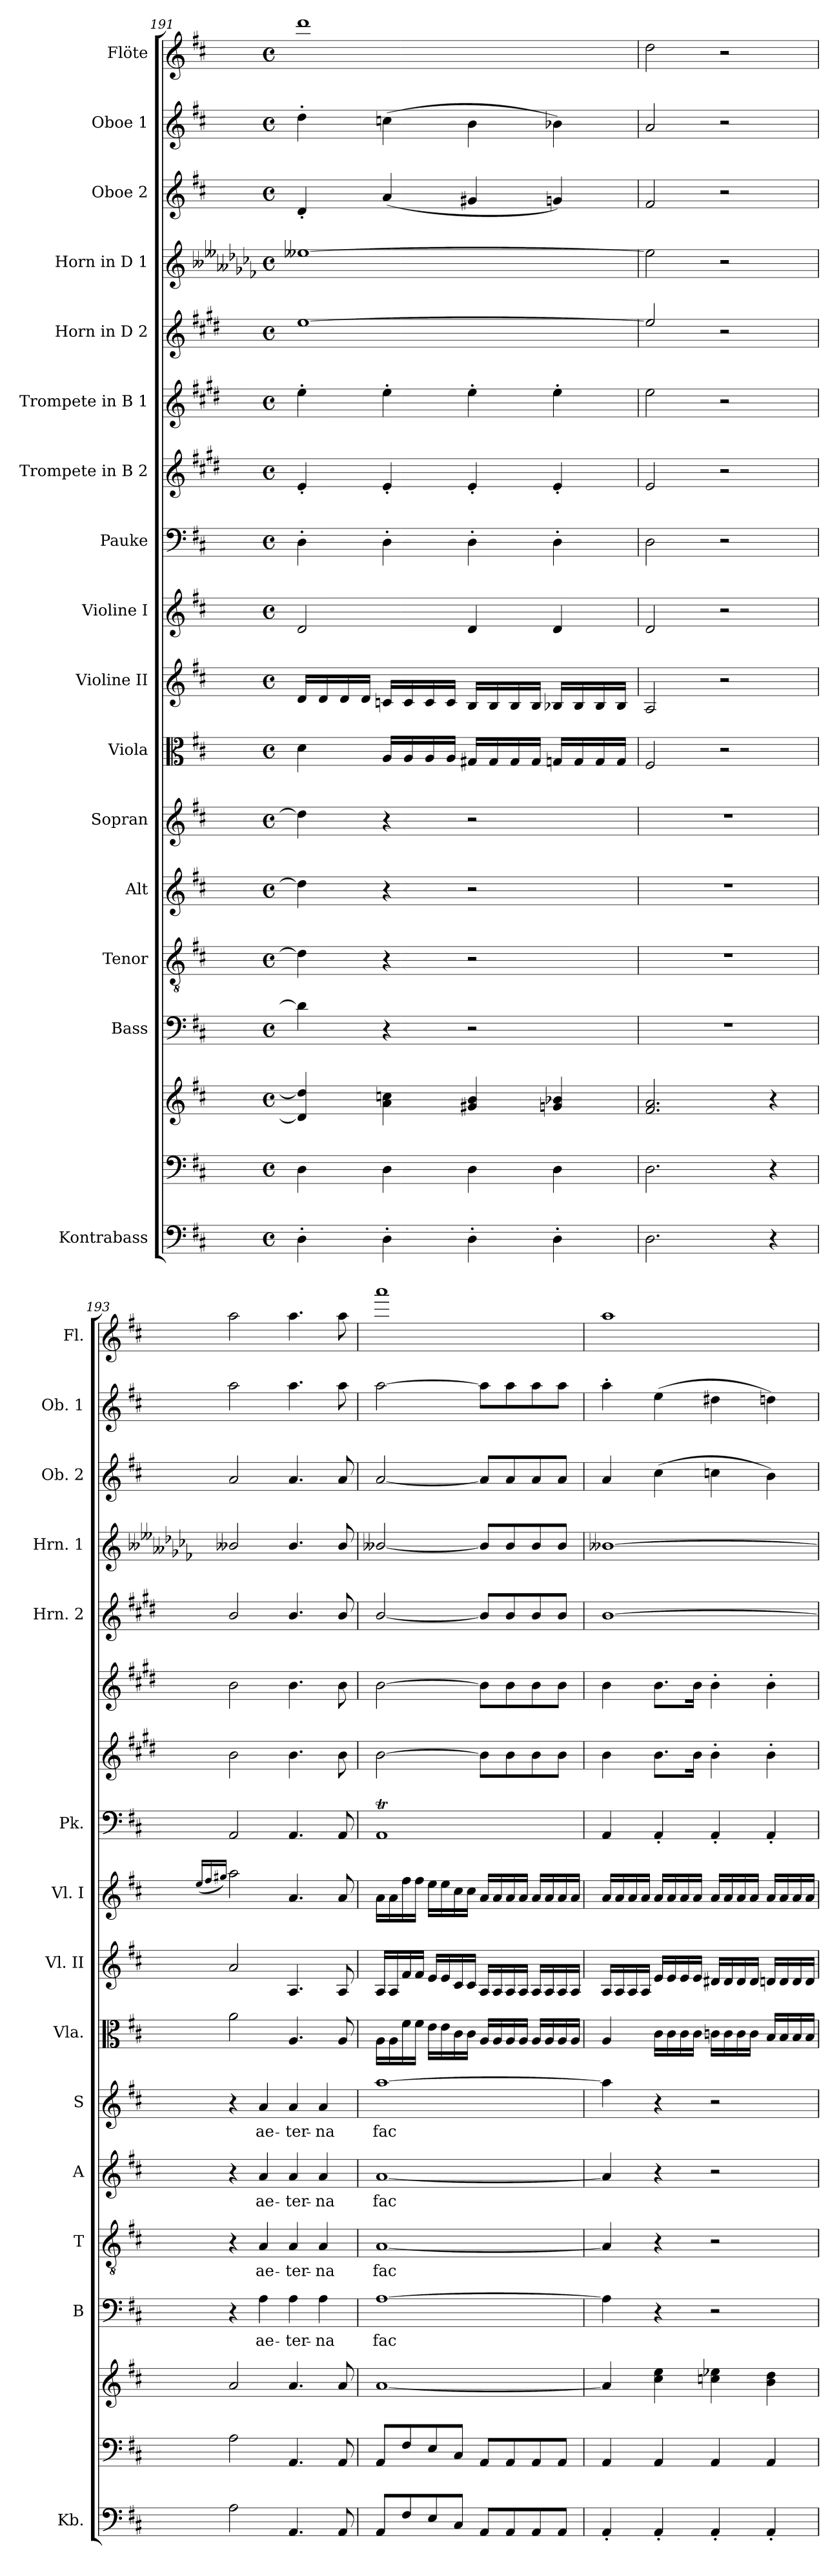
**kern	**kern	**kern	**kern	**text	**kern	**text	**kern	**text	**kern	**text	**kern	**kern	**kern	**kern	**kern	**kern	**kern	**kern	**kern	**kern	**kern
*part17	*part16	*part16	*part15	*part15	*part14	*part14	*part13	*part13	*part12	*part12	*part11	*part10	*part9	*part8	*part7	*part6	*part5	*part4	*part3	*part2	*part1
*staff18	*staff17	*staff16	*staff15	*staff15	*staff14	*staff14	*staff13	*staff13	*staff12	*staff12	*staff11	*staff10	*staff9	*staff8	*staff7	*staff6	*staff5	*staff4	*staff3	*staff2	*staff1
*I"Kontrabass	*	*	*I"Bass	*	*I"Tenor	*	*I"Alt	*	*I"Sopran	*	*I"Viola	*I"Violine II	*I"Violine I	*I"Pauke	*I"Trompete in B 2	*I"Trompete in B 1	*I"Horn in D 2	*I"Horn in D 1	*I"Oboe 2	*I"Oboe 1	*I"Flöte
*I'Kb.	*	*	*I'B	*	*I'T	*	*I'A	*	*I'S	*	*I'Vla.	*I'Vl. II	*I'Vl. I	*I'Pk.	*	*	*I'Hrn. 2	*I'Hrn. 1	*I'Ob. 2	*I'Ob. 1	*I'Fl.
*clefF4	*clefF4	*clefG2	*clefF4	*	*clefGv2	*	*clefG2	*	*clefG2	*	*clefC3	*clefG2	*clefG2	*clefF4	*clefG2	*clefG2	*clefG2	*clefG2	*clefG2	*clefG2	*clefG2
*ITrd7c12	*	*	*	*	*	*	*	*	*	*	*	*	*	*	*ITrd1c2	*ITrd1c2	*ITrd4c7	*ITrd-8c-12	*	*	*
*k[f#c#]	*k[f#c#]	*k[f#c#]	*k[f#c#]	*	*k[f#c#]	*	*k[f#c#]	*	*k[f#c#]	*	*k[f#c#]	*k[f#c#]	*k[f#c#]	*k[f#c#]	*k[f#c#]	*k[f#c#]	*k[f#c#g#]	*k[b--e--a--d-g-c-f-]	*k[f#c#]	*k[f#c#]	*k[f#c#]
*D:	*D:	*D:	*D:	*	*D:	*	*D:	*	*D:	*	*D:	*D:	*D:	*D:	*D:	*D:	*A:	*E--:	*D:	*D:	*D:
*M4/4	*M4/4	*M4/4	*M4/4	*	*M4/4	*	*M4/4	*	*M4/4	*	*M4/4	*M4/4	*M4/4	*M4/4	*M4/4	*M4/4	*M4/4	*M4/4	*M4/4	*M4/4	*M4/4
*met(c)	*met(c)	*met(c)	*met(c)	*	*met(c)	*	*met(c)	*	*met(c)	*	*met(c)	*met(c)	*met(c)	*met(c)	*met(c)	*met(c)	*met(c)	*met(c)	*met(c)	*met(c)	*met(c)
=191	=191	=191	=191	=191	=191	=191	=191	=191	=191	=191	=191	=191	=191	=191	=191	=191	=191	=191	=191	=191	=191
4DD'>\	4D\	4d/] 4dd/]	4d\]	.	4d\]	.	4dd\]	.	4dd\]	.	4d\	16d/LL	2d/	4D'>\	4d'</	4dd'>\	[1a	[1eee--	4d'</	4dd'>\	1ddd
.	.	.	.	.	.	.	.	.	.	.	.	16d/	.	.	.	.	.	.	.	.	.
.	.	.	.	.	.	.	.	.	.	.	.	16d/	.	.	.	.	.	.	.	.	.
.	.	.	.	.	.	.	.	.	.	.	.	16d/JJ	.	.	.	.	.	.	.	.	.
4DD'>\	4D\	4a\ 4ccn\	4r	.	4r	.	4r	.	4r	.	16A/LL	16cn/LL	.	4D'>\	4d'</	4dd'>\	.	.	(<4a/	(>4ccn\	.
.	.	.	.	.	.	.	.	.	.	.	16A/	16c/	.	.	.	.	.	.	.	.	.
.	.	.	.	.	.	.	.	.	.	.	16A/	16c/	.	.	.	.	.	.	.	.	.
.	.	.	.	.	.	.	.	.	.	.	16A/JJ	16c/JJ	.	.	.	.	.	.	.	.	.
4DD'>\	4D\	4g#X/ 4b/	2r	.	2r	.	2r	.	2r	.	16G#X/LL	16B/LL	4d/	4D'>\	4d'</	4dd'>\	.	.	4g#X/	4b\	.
.	.	.	.	.	.	.	.	.	.	.	16G#/	16B/	.	.	.	.	.	.	.	.	.
.	.	.	.	.	.	.	.	.	.	.	16G#/	16B/	.	.	.	.	.	.	.	.	.
.	.	.	.	.	.	.	.	.	.	.	16G#/JJ	16B/JJ	.	.	.	.	.	.	.	.	.
4DD'>\	4D\	4gn/ 4b-X/	.	.	.	.	.	.	.	.	16Gn/LL	16B-X/LL	4d/	4D'>\	4d'</	4dd'>\	.	.	4gn/)	4b-X\)	.
.	.	.	.	.	.	.	.	.	.	.	16G/	16B-/	.	.	.	.	.	.	.	.	.
.	.	.	.	.	.	.	.	.	.	.	16G/	16B-/	.	.	.	.	.	.	.	.	.
.	.	.	.	.	.	.	.	.	.	.	16G/JJ	16B-/JJ	.	.	.	.	.	.	.	.	.
=192	=192	=192	=192	=192	=192	=192	=192	=192	=192	=192	=192	=192	=192	=192	=192	=192	=192	=192	=192	=192	=192
2.DD\	2.D\	2.f#/ 2.a/	1r	.	1r	.	1r	.	1r	.	2F#/	2A/	2d/	2D\	2d/	2dd\	2a/]	2eee--\]	2f#/	2a/	2dd\
.	.	.	.	.	.	.	.	.	.	.	2r	2r	2r	2r	2r	2r	2r	2r	2r	2r	2r
4r	4r	4r	.	.	.	.	.	.	.	.	.	.	.	.	.	.	.	.	.	.	.
=193	=193	=193	=193	=193	=193	=193	=193	=193	=193	=193	=193	=193	=193	=193	=193	=193	=193	=193	=193	=193	=193
.	.	.	.	.	.	.	.	.	.	.	.	.	(<16qee/LL	.	.	.	.	.	.	.	.
.	.	.	.	.	.	.	.	.	.	.	.	.	16qff#/	.	.	.	.	.	.	.	.
.	.	.	.	.	.	.	.	.	.	.	.	.	16qgg#X/JJ)	.	.	.	.	.	.	.	.
2AA\	2A\	2a/	4r	.	4r	.	4r	.	4r	.	2a\	2a/	2aa\	2AA/	2a\	2a\	2e/	2bb--/	2a/	2aa\	2aa\
!	!	!	!	!LO:LY:b	!	!LO:LY:b	!	!LO:LY:b	!	!LO:LY:b	!	!	!	!	!	!	!	!	!	!	!
.	.	.	4A\	ae-	4A/	ae-	4a/	ae-	4a/	ae-	.	.	.	.	.	.	.	.	.	.	.
!	!	!	!	!LO:LY:b	!	!LO:LY:b	!	!LO:LY:b	!	!LO:LY:b	!	!	!	!	!	!	!	!	!	!	!
4.AAA/	4.AA/	4.a/	4A\	-ter-	4A/	-ter-	4a/	-ter-	4a/	-ter-	4.A/	4.A/	4.a/	4.AA/	4.a\	4.a\	4.e/	4.bb--/	4.a/	4.aa\	4.aa\
!	!	!	!	!LO:LY:b	!	!LO:LY:b	!	!LO:LY:b	!	!LO:LY:b	!	!	!	!	!	!	!	!	!	!	!
.	.	.	4A\	-na	4A/	-na	4a/	-na	4a/	-na	.	.	.	.	.	.	.	.	.	.	.
8AAA/	8AA/	8a/	.	.	.	.	.	.	.	.	8A/	8A/	8a/	8AA/	8a\	8a\	8e/	8bb--/	8a/	8aa\	8aa\
!!LO:PB:g=z
=194	=194	=194	=194	=194	=194	=194	=194	=194	=194	=194	=194	=194	=194	=194	=194	=194	=194	=194	=194	=194	=194
!	!	!	!	!LO:LY:b	!	!LO:LY:b	!	!LO:LY:b	!	!LO:LY:b	!	!	!	!	!	!	!	!	!	!	!
8AAA/L	8AA/L	[1a	[1A	fac	[1A	fac	[1a	fac	[1aa	fac	16A\LL	16A/LL	16a\LL	1AAT	[2a\	[2a\	[2e/	[2bb--/	[2a/	[2aa\	1aaa
.	.	.	.	.	.	.	.	.	.	.	16A\	16A/	16a\	.	.	.	.	.	.	.	.
8FF#/	8F#/	.	.	.	.	.	.	.	.	.	16f#\	16f#/	16ff#\	.	.	.	.	.	.	.	.
.	.	.	.	.	.	.	.	.	.	.	16f#\JJ	16f#/JJ	16ff#\JJ	.	.	.	.	.	.	.	.
8EE/	8E/	.	.	.	.	.	.	.	.	.	16e\LL	16e/LL	16ee\LL	.	.	.	.	.	.	.	.
.	.	.	.	.	.	.	.	.	.	.	16e\	16e/	16ee\	.	.	.	.	.	.	.	.
8CC#/J	8C#/J	.	.	.	.	.	.	.	.	.	16c#\	16c#/	16cc#\	.	.	.	.	.	.	.	.
.	.	.	.	.	.	.	.	.	.	.	16c#\JJ	16c#/JJ	16cc#\JJ	.	.	.	.	.	.	.	.
8AAA/L	8AA/L	.	.	.	.	.	.	.	.	.	16A/LL	16A/LL	16a/LL	.	8a\L]	8a\L]	8e/L]	8bb--/L]	8a/L]	8aa\L]	.
.	.	.	.	.	.	.	.	.	.	.	16A/	16A/	16a/	.	.	.	.	.	.	.	.
8AAA/	8AA/	.	.	.	.	.	.	.	.	.	16A/	16A/	16a/	.	8a\	8a\	8e/	8bb--/	8a/	8aa\	.
.	.	.	.	.	.	.	.	.	.	.	16A/JJ	16A/JJ	16a/JJ	.	.	.	.	.	.	.	.
8AAA/	8AA/	.	.	.	.	.	.	.	.	.	16A/LL	16A/LL	16a/LL	.	8a\	8a\	8e/	8bb--/	8a/	8aa\	.
.	.	.	.	.	.	.	.	.	.	.	16A/	16A/	16a/	.	.	.	.	.	.	.	.
8AAA/J	8AA/J	.	.	.	.	.	.	.	.	.	16A/	16A/	16a/	.	8a\J	8a\J	8e/J	8bb--/J	8a/J	8aa\J	.
.	.	.	.	.	.	.	.	.	.	.	16A/JJ	16A/JJ	16a/JJ	.	.	.	.	.	.	.	.
=195	=195	=195	=195	=195	=195	=195	=195	=195	=195	=195	=195	=195	=195	=195	=195	=195	=195	=195	=195	=195	=195
4AAA'</	4AA/	4a/]	4A\]	.	4A/]	.	4a/]	.	4aa\]	.	4A/	16A/LL	16a/LL	4AA/	4a\	4a\	[1e	[1bb--	4a/	4aa'>\	1aa
.	.	.	.	.	.	.	.	.	.	.	.	16A/	16a/	.	.	.	.	.	.	.	.
.	.	.	.	.	.	.	.	.	.	.	.	16A/	16a/	.	.	.	.	.	.	.	.
.	.	.	.	.	.	.	.	.	.	.	.	16A/JJ	16a/JJ	.	.	.	.	.	.	.	.
4AAA'</	4AA/	4cc#\ 4ee\	4r	.	4r	.	4r	.	4r	.	16c#\LL	16e/LL	16a/LL	4AA'</	8.a\L	8.a\L	.	.	(>4cc#\	(>4ee\	.
.	.	.	.	.	.	.	.	.	.	.	16c#\	16e/	16a/	.	.	.	.	.	.	.	.
.	.	.	.	.	.	.	.	.	.	.	16c#\	16e/	16a/	.	.	.	.	.	.	.	.
.	.	.	.	.	.	.	.	.	.	.	16c#\JJ	16e/JJ	16a/JJ	.	16a\Jk	16a\Jk	.	.	.	.	.
4AAA'</	4AA/	4ccn\ 4ee-X\	2r	.	2r	.	2r	.	2r	.	16cn\LL	16d#X/LL	16a/LL	4AA'</	4a'>\	4a'>\	.	.	4ccn\	4dd#X\	.
.	.	.	.	.	.	.	.	.	.	.	16c\	16d#/	16a/	.	.	.	.	.	.	.	.
.	.	.	.	.	.	.	.	.	.	.	16c\	16d#/	16a/	.	.	.	.	.	.	.	.
.	.	.	.	.	.	.	.	.	.	.	16c\JJ	16d#/JJ	16a/JJ	.	.	.	.	.	.	.	.
4AAA'</	4AA/	4b\ 4dd\	.	.	.	.	.	.	.	.	16B/LL	16dn/LL	16a/LL	4AA'</	4a'>\	4a'>\	.	.	4b\)	4ddn\)	.
.	.	.	.	.	.	.	.	.	.	.	16B/	16d/	16a/	.	.	.	.	.	.	.	.
.	.	.	.	.	.	.	.	.	.	.	16B/	16d/	16a/	.	.	.	.	.	.	.	.
.	.	.	.	.	.	.	.	.	.	.	16B/JJ	16d/JJ	16a/JJ	.	.	.	.	.	.	.	.
=	=	=	=	=	=	=	=	=	=	=	=	=	=	=	=	=	=	=	=	=	=
*-	*-	*-	*-	*-	*-	*-	*-	*-	*-	*-	*-	*-	*-	*-	*-	*-	*-	*-	*-	*-	*-
